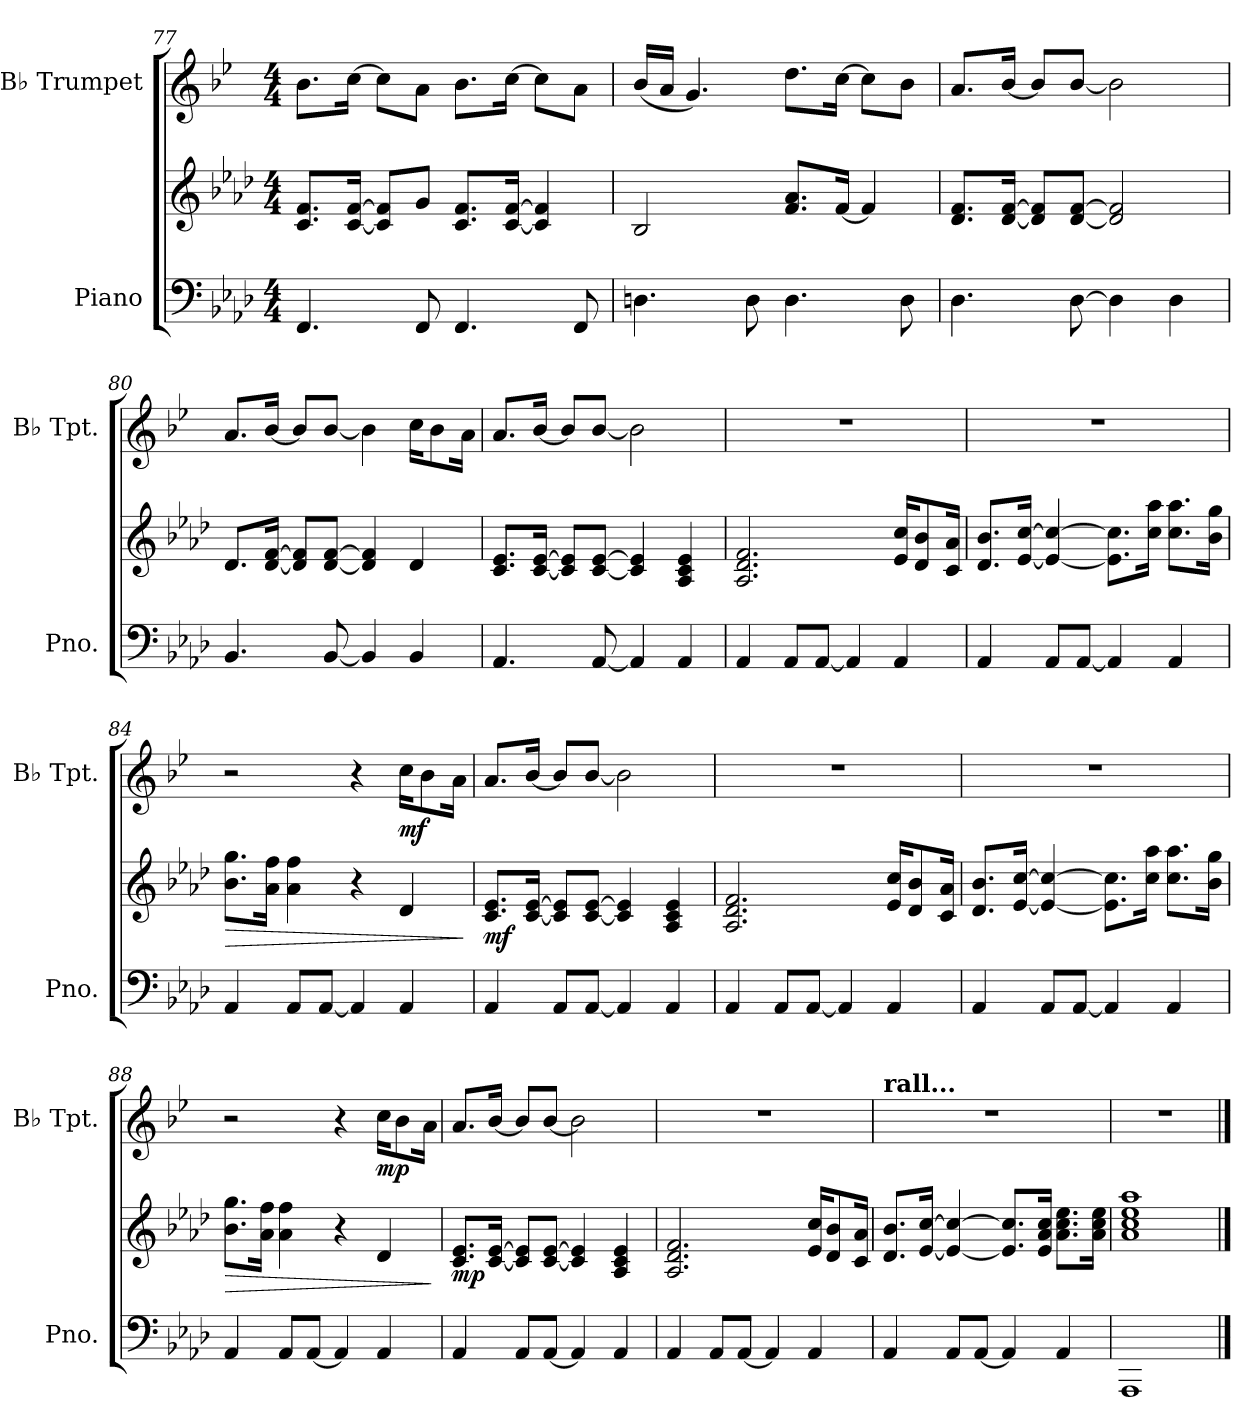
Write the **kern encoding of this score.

**kern	**kern	**dynam	**kern	**dynam
*part2	*part2	*part2	*part1	*part1
*staff3	*staff2	*staff2/3	*staff1	*staff1
*I"Piano	*	*	*I"B♭ Trumpet	*
*I'Pno.	*	*	*I'B♭ Tpt.	*
!!LO:LB:g=z
*clefF4	*clefG2	*	*clefG2	*
*	*	*	*ITrd1c2	*
*k[b-e-a-d-]	*k[b-e-a-d-]	*	*k[b-e-a-d-]	*
*M4/4	*M4/4	*	*M4/4	*
=77	=77	=77	=77	=77
4.FF/	8.c/ 8.f/L	.	8.a-\L	.
.	[16c/ [16f/Jk	.	[16b-\Jk	.
.	8c/] 8f/]L	.	8b-\L]	.
8FF/	8g/J	.	8g\J	.
4.FF/	8.c/ 8.f/L	.	8.a-\L	.
.	[16c/ [16f/Jk	.	[16b-\Jk	.
.	4c/] 4f/]	.	8b-\L]	.
8FF/	.	.	8g\J	.
=78	=78	=78	=78	=78
4.Dn\	2B-/	.	(16a-/LL	.
.	.	.	16g/JJ	.
.	.	.	4.f/)	.
8D\	.	.	.	.
4.D\	8.f/ 8.a-/L	.	8.cc\L	.
.	[16f/Jk	.	[16b-\Jk	.
.	4f/]	.	8b-\L]	.
8D\	.	.	8a-\J	.
=79	=79	=79	=79	=79
4.D-\	8.d-/ 8.f/L	.	8.g/L	.
.	[16d-/ [16f/Jk	.	[16a-/Jk	.
.	8d-/] 8f/]L	.	8a-/L]	.
[8D-\	[8d-/ [8f/J	.	[8a-/J	.
4D-\]	2d-/] 2f/]	.	2a-\]	.
4D-\	.	.	.	.
=80	=80	=80	=80	=80
4.BB-/	8.d-/L	.	8.g/L	.
.	[16d-/ [16f/Jk	.	[16a-/Jk	.
.	8d-/] 8f/]L	.	8a-/L]	.
[8BB-/	[8d-/ [8f/J	.	[8a-/J	.
4BB-/]	4d-/] 4f/]	.	4a-\]	.
4BB-/	4d-/	.	16b-\KL	.
.	.	.	8a-\	.
.	.	.	16g\Jk	.
!!LO:PB:g=z
=81	=81	=81	=81	=81
4.AA-/	8.c/ 8.e-/L	.	8.g/L	.
.	[16c/ [16e-/Jk	.	[16a-/Jk	.
.	8c/] 8e-/]L	.	8a-/L]	.
[8AA-/	[8c/ [8e-/J	.	[8a-/J	.
4AA-/]	4c/] 4e-/]	.	2a-\]	.
4AA-/	4A-/ 4c/ 4e-/	.	.	.
=82	=82	=82	=82	=82
4AA-/	2.A-/ 2.d-/ 2.f/	.	1r	.
8AA-/L	.	.	.	.
[8AA-/J	.	.	.	.
4AA-/]	.	.	.	.
4AA-/	16e-/ 16cc/KL	.	.	.
.	8d-/ 8b-/	.	.	.
.	16c/ 16a-/Jk	.	.	.
=83	=83	=83	=83	=83
4AA-/	8.d-/ 8.b-/L	.	1r	.
.	[16e-/ [16cc/Jk	.	.	.
8AA-/L	4e-/_ 4cc/_	.	.	.
[8AA-/J	.	.	.	.
4AA-/]	8.e-\] 8.cc\]L	.	.	.
.	16cc\ 16aa-\Jk	.	.	.
4AA-/	8.cc\ 8.aa-\L	.	.	.
.	16b-\ 16gg\Jk	.	.	.
=84	=84	=84	=84	=84
!	!	!LO:HP:b	!	!
4AA-/	8.b-\ 8.gg\L	>	2r	.
.	16a-\ 16ff\Jk	.	.	.
8AA-/L	4a-\ 4ff\	.	.	.
[8AA-/J	.	.	.	.
4AA-/]	4r	.	4r	.
!	!	!	!	!LO:DY:b
4AA-/	4d-/	.	16b-\KL	mf
.	.	.	8a-\	.
.	.	.	16g\Jk	.
.	.	]	.	.
!!LO:LB:g=z
=85	=85	=85	=85	=85
!	!	!LO:DY:b	!	!
4AA-/	8.c/ 8.e-/L	mf	8.g/L	.
.	[16c/ [16e-/Jk	.	[16a-/Jk	.
8AA-/L	8c/] 8e-/]L	.	8a-/L]	.
[8AA-/J	[8c/ [8e-/J	.	[8a-/J	.
4AA-/]	4c/] 4e-/]	.	2a-\]	.
4AA-/	4A-/ 4c/ 4e-/	.	.	.
=86	=86	=86	=86	=86
4AA-/	2.A-/ 2.d-/ 2.f/	.	1r	.
8AA-/L	.	.	.	.
[8AA-/J	.	.	.	.
4AA-/]	.	.	.	.
4AA-/	16e-/ 16cc/KL	.	.	.
.	8d-/ 8b-/	.	.	.
.	16c/ 16a-/Jk	.	.	.
=87	=87	=87	=87	=87
4AA-/	8.d-/ 8.b-/L	.	1r	.
.	[16e-/ [16cc/Jk	.	.	.
8AA-/L	4e-/_ 4cc/_	.	.	.
[8AA-/J	.	.	.	.
4AA-/]	8.e-\] 8.cc\]L	.	.	.
.	16cc\ 16aa-\Jk	.	.	.
4AA-/	8.cc\ 8.aa-\L	.	.	.
.	16b-\ 16gg\Jk	.	.	.
=88	=88	=88	=88	=88
!	!	!LO:HP:b	!	!
4AA-/	8.b-\ 8.gg\L	>	2r	.
.	16a-\ 16ff\Jk	.	.	.
8AA-/L	4a-\ 4ff\	.	.	.
[8AA-/J	.	.	.	.
4AA-/]	4r	.	4r	.
!	!	!	!	!LO:DY:b
4AA-/	4d-/	.	16b-\KL	mp
.	.	.	8a-\	.
.	.	.	16g\Jk	.
.	.	]	.	.
!!LO:LB:g=z
=89	=89	=89	=89	=89
!	!	!LO:DY:b	!	!
4AA-/	8.c/ 8.e-/L	mp	8.g/L	.
.	[16c/ [16e-/Jk	.	[16a-/Jk	.
8AA-/L	8c/] 8e-/]L	.	8a-/L]	.
[8AA-/J	[8c/ [8e-/J	.	[8a-/J	.
4AA-/]	4c/] 4e-/]	.	2a-\]	.
4AA-/	4A-/ 4c/ 4e-/	.	.	.
=90	=90	=90	=90	=90
4AA-/	2.A-/ 2.d-/ 2.f/	.	1r	.
8AA-/L	.	.	.	.
[8AA-/J	.	.	.	.
4AA-/]	.	.	.	.
4AA-/	16e-/ 16cc/KL	.	.	.
.	8d-/ 8b-/	.	.	.
.	16c/ 16a-/Jk	.	.	.
=91	=91	=91	=91	=91
!	!	!	!LO:TX:a:B:t=rall...	!
4AA-/	8.d-/ 8.b-/L	.	1r	.
.	[16e-/ [16cc/Jk	.	.	.
8AA-/L	4e-/_ 4cc/_	.	.	.
[8AA-/J	.	.	.	.
4AA-/]	8.e-/] 8.cc/]L	.	.	.
.	16e-/ 16a-/ 16cc/Jk	.	.	.
4AA-/	8.a-\ 8.cc\ 8.ee-\L	.	.	.
.	16a-\ 16cc\ 16ee-\Jk	.	.	.
=92	=92	=92	=92	=92
1AAA-	1a- 1cc 1ee- 1aa-	.	1r	.
==	==	==	==	==
*-	*-	*-	*-	*-
